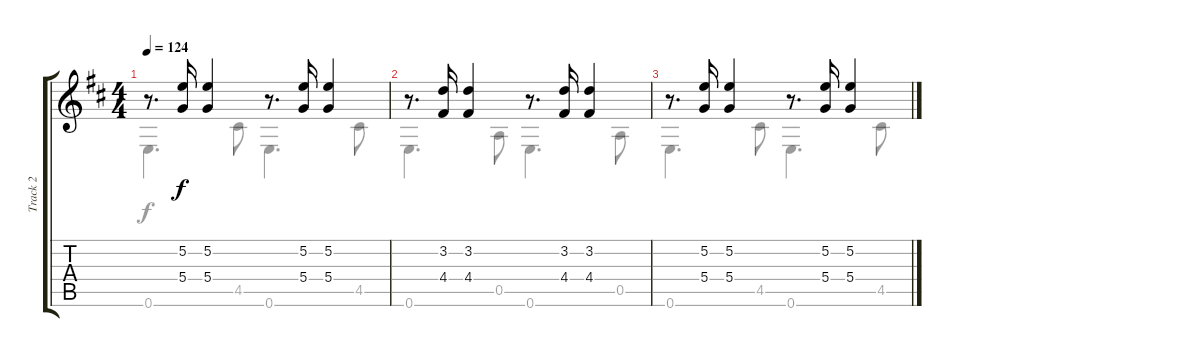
\track ("Track 2" "Track 2") {mute instrument acousticguitarsteel}
\staff {score tabs}
\tuning (E4 B3 G3 D3 A2 E2) {hide}
\voice
\ts (4 4)
\tempo 124
\clef g2
\ks d
r.8{d dy f} (5.2 5.4).16 (5.2 5.4).4 r.8{d} (5.2 5.4).16 (5.2 5.4).4 |
r.8{d} (3.2 4.4).16 (3.2 4.4).4 r.8{d} (3.2 4.4).16 (3.2 4.4).4 |
r.8{d} (5.2 5.4).16 (5.2 5.4).4 r.8{d} (5.2 5.4).16 (5.2 5.4).4 |
|
|
|
|
|
|
|
|
|
|
|
|
\voice
\clef g2
\ottava regular
\simile none
\ks d
0.6.4{d dy f} 4.5.8 0.6.4{d} 4.5.8 |
0.6.4{d} 0.5.8 0.6.4{d} 0.5.8 |
0.6.4{d} 4.5.8 0.6.4{d} 4.5.8 |
|
|
|
|
|
|
|
|
|
|
|
|
